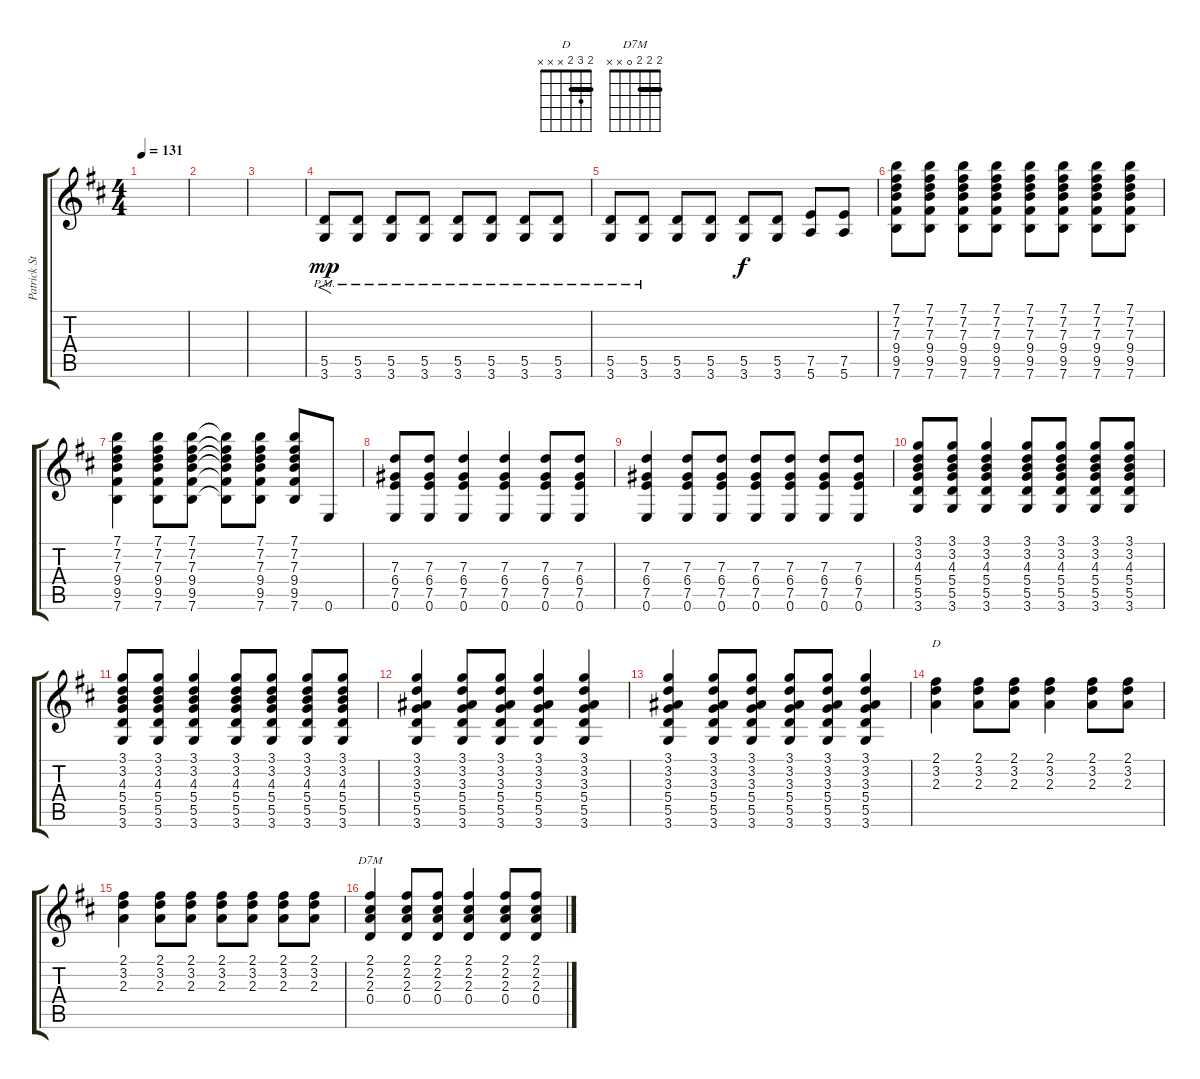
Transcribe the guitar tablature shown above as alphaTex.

\track ("Patrick Stump" "Patrick St") {instrument distortionguitar}
\staff {score tabs}
\tuning (E4 B3 G3 D3 A2 E2) {hide}
\chord ("D" 2 3 2 x x x) {barre 2}
\chord ("D7M" 2 2 2 0 x x) {barre 2}
\ts (4 4)
\tempo 131
\clef g2
\ks d
|
|
|
(5.5{pm} 3.6{pm}).8{f dy mp} (5.5 3.6{pm}).8 (5.5{pm} 3.6{pm}).8 (5.5{pm} 3.6{pm}).8 (5.5{pm} 3.6{pm}).8 (5.5{pm} 3.6{pm}).8 (5.5{pm} 3.6{pm}).8 (5.5{pm} 3.6{pm}).8 |
(5.5{pm} 3.6{pm}).8 (5.5{pm} 3.6{pm}).8 (5.5 3.6).8 (5.5 3.6).8 (5.5 3.6).8{dy f} (5.5 3.6).8 (7.5 5.6).8 (7.5 5.6).8 |
(7.1 7.2 7.3 9.4 9.5 7.6).8 (7.1 7.2 7.3 9.4 9.5 7.6).8 (7.1 7.2 7.3 9.4 9.5 7.6).8 (7.1 7.2 7.3 9.4 9.5 7.6).8 (7.1 7.2 7.3 9.4 9.5 7.6).8 (7.1 7.2 7.3 9.4 9.5 7.6).8 (7.1 7.2 7.3 9.4 9.5 7.6).8 (7.1 7.2 7.3 9.4 9.5 7.6).8 |
(7.1 7.2 7.3 9.4 9.5 7.6).4 (7.1 7.2 7.3 9.4 9.5 7.6).8 (7.1 7.2 7.3 9.4 9.5 7.6).8 (7.1{t} 7.2{t} 7.3{t} 9.4{t} 9.5{t} 7.6{t}).8 (7.1 7.2 7.3 9.4 9.5 7.6).8 (7.1 7.2 7.3 9.4 9.5 7.6).8 0.6.8 |
(7.3 6.4 7.5 0.6).8 (7.3 6.4 7.5 0.6).8 (7.3 6.4 7.5 0.6).4 (7.3 6.4 7.5 0.6).4 (7.3 6.4 7.5 0.6).8 (7.3 6.4 7.5 0.6).8 |
(7.3 6.4 7.5 0.6).4 (7.3 6.4 7.5 0.6).8 (7.3 6.4 7.5 0.6).8 (7.3 6.4 7.5 0.6).8 (7.3 6.4 7.5 0.6).8 (7.3 6.4 7.5 0.6).8 (7.3 6.4 7.5 0.6).8 |
(3.1 3.2 4.3 5.4 5.5 3.6).8 (3.1 3.2 4.3 5.4 5.5 3.6).8 (3.1 3.2 4.3 5.4 5.5 3.6).4 (3.1 3.2 4.3 5.4 5.5 3.6).8 (3.1 3.2 4.3 5.4 5.5 3.6).8 (3.1 3.2 4.3 5.4 5.5 3.6).8 (3.1 3.2 4.3 5.4 5.5 3.6).8 |
(3.1 3.2 4.3 5.4 5.5 3.6).8 (3.1 3.2 4.3 5.4 5.5 3.6).8 (3.1 3.2 4.3 5.4 5.5 3.6).4 (3.1 3.2 4.3 5.4 5.5 3.6).8 (3.1 3.2 4.3 5.4 5.5 3.6).8 (3.1 3.2 4.3 5.4 5.5 3.6).8 (3.1 3.2 4.3 5.4 5.5 3.6).8 |
(3.1 3.2 3.3 5.4 5.5 3.6).4 (3.1 3.2 3.3 5.4 5.5 3.6).8 (3.1 3.2 3.3 5.4 5.5 3.6).8 (3.1 3.2 3.3 5.4 5.5 3.6).4 (3.1 3.2 3.3 5.4 5.5 3.6).4 |
(3.1 3.2 3.3 5.4 5.5 3.6).4 (3.1 3.2 3.3 5.4 5.5 3.6).8 (3.1 3.2 3.3 5.4 5.5 3.6).8 (3.1 3.2 3.3 5.4 5.5 3.6).8 (3.1 3.2 3.3 5.4 5.5 3.6).8 (3.1 3.2 3.3 5.4 5.5 3.6).4 |
(2.1 3.2 2.3).4{ch "D"} (2.1 3.2 2.3).8 (2.1 3.2 2.3).8 (2.1 3.2 2.3).4 (2.1 3.2 2.3).8 (2.1 3.2 2.3).8 |
(2.1 3.2 2.3).4 (2.1 3.2 2.3).8 (2.1 3.2 2.3).8 (2.1 3.2 2.3).8 (2.1 3.2 2.3).8 (2.1 3.2 2.3).8 (2.1 3.2 2.3).8 |
(2.1 2.2 2.3 0.4).4{ch "D7M"} (2.1 2.2 2.3 0.4).8 (2.1 2.2 2.3 0.4).8 (2.1 2.2 2.3 0.4).4 (2.1 2.2 2.3 0.4).8 (2.1 2.2 2.3 0.4).8
